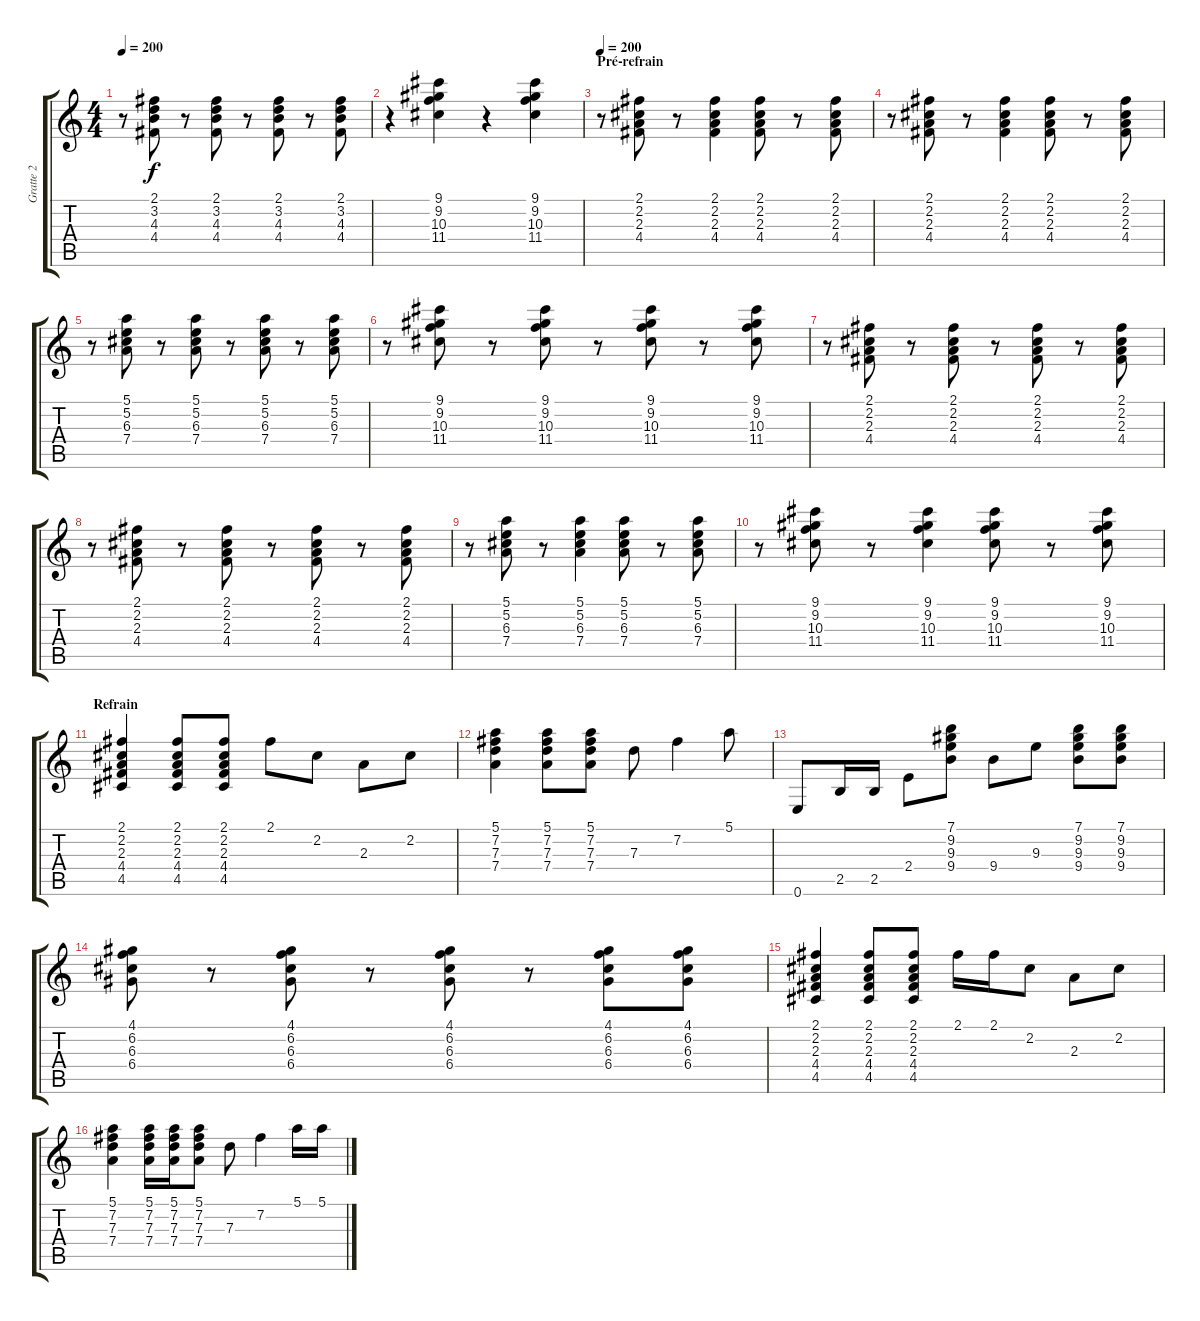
\track ("Gratte 2" "Gratte 2") {instrument distortionguitar}
\staff {score tabs}
\tuning (E4 B3 G3 D3 A2 E2) {hide}
\ts (4 4)
\tempo 200
\clef g2
\ks c
r.8{dy f} (2.1 3.2 4.3 4.4).8 r.8 (2.1 3.2 4.3 4.4).8 r.8 (2.1 3.2 4.3 4.4).8 r.8 (2.1 3.2 4.3 4.4).8 |
r.4 (9.1 9.2 10.3 11.4).4 r.4 (9.1 9.2 10.3 11.4).4 |
\section ("" "Pré-refrain")
\tempo 200
r.8 (2.1 2.2 2.3 4.4).8 r.8 (2.1 2.2 2.3 4.4).4 (2.1 2.2 2.3 4.4).8 r.8 (2.1 2.2 2.3 4.4).8 |
r.8 (2.1 2.2 2.3 4.4).8 r.8 (2.1 2.2 2.3 4.4).4 (2.1 2.2 2.3 4.4).8 r.8 (2.1 2.2 2.3 4.4).8 |
r.8 (5.1 5.2 6.3 7.4).8 r.8 (5.1 5.2 6.3 7.4).8 r.8 (5.1 5.2 6.3 7.4).8 r.8 (5.1 5.2 6.3 7.4).8 |
r.8 (9.1 9.2 10.3 11.4).8 r.8 (9.1 9.2 10.3 11.4).8 r.8 (9.1 9.2 10.3 11.4).8 r.8 (9.1 9.2 10.3 11.4).8 |
r.8 (2.1 2.2 2.3 4.4).8 r.8 (2.1 2.2 2.3 4.4).8 r.8 (2.1 2.2 2.3 4.4).8 r.8 (2.1 2.2 2.3 4.4).8 |
r.8 (2.1 2.2 2.3 4.4).8 r.8 (2.1 2.2 2.3 4.4).8 r.8 (2.1 2.2 2.3 4.4).8 r.8 (2.1 2.2 2.3 4.4).8 |
r.8 (5.1 5.2 6.3 7.4).8 r.8 (5.1 5.2 6.3 7.4).4 (5.1 5.2 6.3 7.4).8 r.8 (5.1 5.2 6.3 7.4).8 |
r.8 (9.1 9.2 10.3 11.4).8 r.8 (9.1 9.2 10.3 11.4).4 (9.1 9.2 10.3 11.4).8 r.8 (9.1 9.2 10.3 11.4).8 |
\section ("" "Refrain")
(2.1 2.2 2.3 4.4 4.5).4 (2.1 2.2 2.3 4.4 4.5).8 (2.1 2.2 2.3 4.4 4.5).8 2.1.8 2.2.8 2.3.8 2.2.8 |
(5.1 7.2 7.3 7.4).4 (5.1 7.2 7.3 7.4).8 (5.1 7.2 7.3 7.4).8 7.3.8 7.2.4 5.1.8 |
0.6.8 2.5.16 2.5.16 2.4.8 (7.1 9.2 9.3 9.4).8 9.4.8 9.3.8 (7.1 9.2 9.3 9.4).8 (7.1 9.2 9.3 9.4).8 |
(4.1 6.2 6.3 6.4).8 r.8 (4.1 6.2 6.3 6.4).8 r.8 (4.1 6.2 6.3 6.4).8 r.8 (4.1 6.2 6.3 6.4).8 (4.1 6.2 6.3 6.4).8 |
(2.1 2.2 2.3 4.4 4.5).4 (2.1 2.2 2.3 4.4 4.5).8 (2.1 2.2 2.3 4.4 4.5).8 2.1.16 2.1.16 2.2.8 2.3.8 2.2.8 |
(5.1 7.2 7.3 7.4).4 (5.1 7.2 7.3 7.4).16 (5.1 7.2 7.3 7.4).16 (5.1 7.2 7.3 7.4).8 7.3.8 7.2.4 5.1.16 5.1.16
